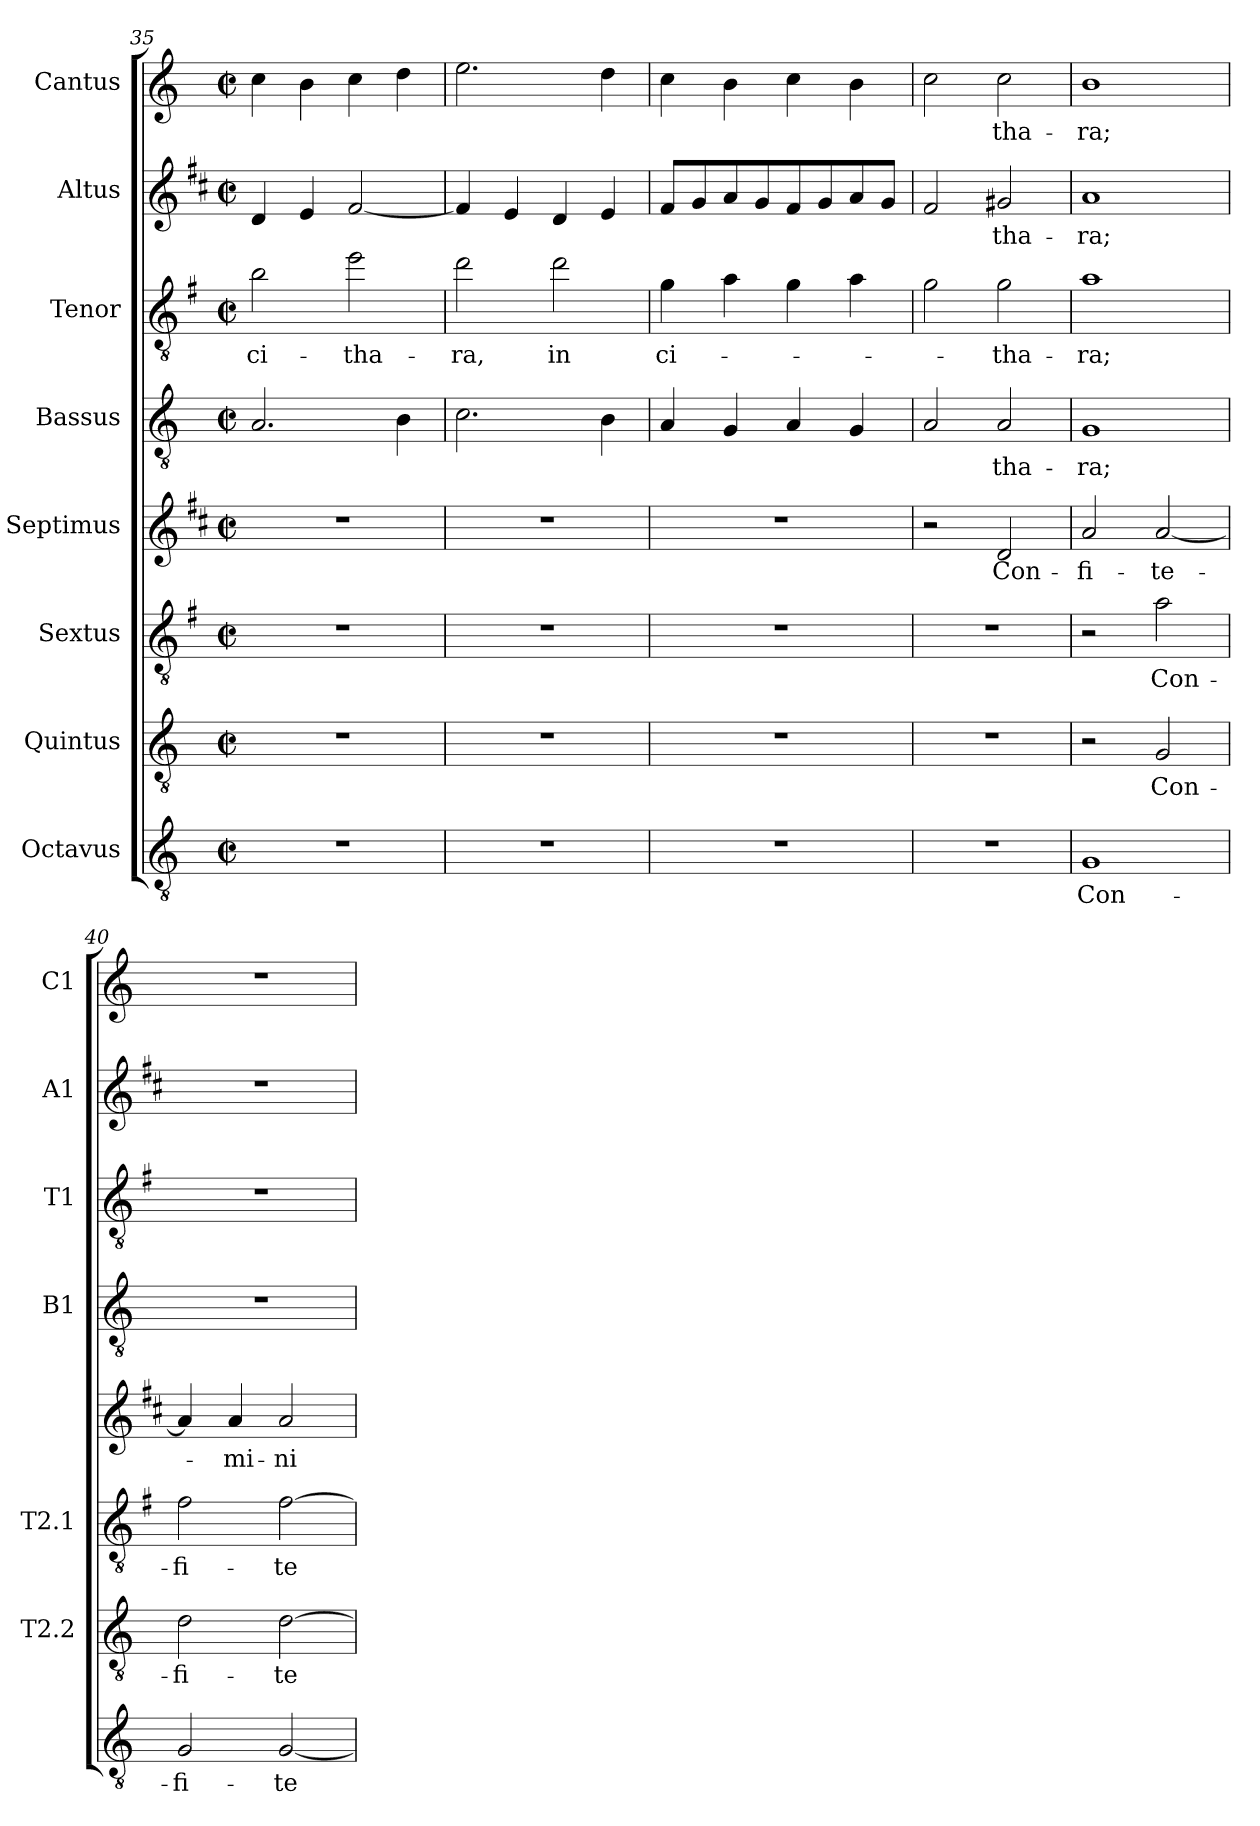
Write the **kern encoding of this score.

**kern	**text	**kern	**text	**kern	**text	**kern	**text	**kern	**text	**kern	**text	**kern	**text	**kern	**text
*part8	*part8	*part7	*part7	*part6	*part6	*part5	*part5	*part4	*part4	*part3	*part3	*part2	*part2	*part1	*part1
*staff8	*staff8	*staff7	*staff7	*staff6	*staff6	*staff5	*staff5	*staff4	*staff4	*staff3	*staff3	*staff2	*staff2	*staff1	*staff1
*I"Octavus	*	*I"Quintus	*	*I"Sextus	*	*I"Septimus	*	*I"Bassus	*	*I"Tenor	*	*I"Altus	*	*I"Cantus	*
*	*	*I'T2.2	*	*I'T2.1	*	*	*	*I'B1	*	*I'T1	*	*I'A1	*	*I'C1	*
*clefGv2	*	*clefGv2	*	*clefGv2	*	*clefG2	*	*clefGv2	*	*clefGv2	*	*clefG2	*	*clefG2	*
*	*	*	*	*ITrd4c7	*	*ITrd1c2	*	*	*	*ITrd4c7	*	*ITrd1c2	*	*	*
*k[]	*	*k[]	*	*k[]	*	*k[]	*	*k[]	*	*k[]	*	*k[]	*	*k[]	*
*C:	*	*C:	*	*C:	*	*C:	*	*C:	*	*C:	*	*C:	*	*C:	*
*M2/2	*	*M2/2	*	*M2/2	*	*M2/2	*	*M2/2	*	*M2/2	*	*M2/2	*	*M2/2	*
*met(c|)	*	*met(c|)	*	*met(c|)	*	*met(c|)	*	*met(c|)	*	*met(c|)	*	*met(c|)	*	*met(c|)	*
=35	=35	=35	=35	=35	=35	=35	=35	=35	=35	=35	=35	=35	=35	=35	=35
!	!	!	!	!	!	!	!	!	!	!	!LO:LY:b	!	!	!	!
1r	.	1r	.	1r	.	1r	.	2.A/	.	2e\	ci-	4c/	.	4cc\	.
.	.	.	.	.	.	.	.	.	.	.	.	4d/	.	4b\	.
!	!	!	!	!	!	!	!	!	!	!	!LO:LY:b	!	!	!	!
.	.	.	.	.	.	.	.	.	.	2a\	-tha-	[2e/	.	4cc\	.
.	.	.	.	.	.	.	.	4B\	.	.	.	.	.	4dd\	.
=36	=36	=36	=36	=36	=36	=36	=36	=36	=36	=36	=36	=36	=36	=36	=36
!	!	!	!	!	!	!	!	!	!	!	!LO:LY:b	!	!	!	!
1r	.	1r	.	1r	.	1r	.	2.c\	.	2g\	-ra,	4e/]	.	2.ee\	.
.	.	.	.	.	.	.	.	.	.	.	.	4d/	.	.	.
!	!	!	!	!	!	!	!	!	!	!	!LO:LY:b	!	!	!	!
.	.	.	.	.	.	.	.	.	.	2g\	in	4c/	.	.	.
.	.	.	.	.	.	.	.	4B\	.	.	.	4d/	.	4dd\	.
!!LO:LB:g=z
=37	=37	=37	=37	=37	=37	=37	=37	=37	=37	=37	=37	=37	=37	=37	=37
!	!	!	!	!	!	!	!	!	!	!	!LO:LY:b	!	!	!	!
1r	.	1r	.	1r	.	1r	.	4A/	.	4c\	ci-	8e/L	.	4cc\	.
.	.	.	.	.	.	.	.	.	.	.	.	8f/	.	.	.
.	.	.	.	.	.	.	.	4G/	.	4d\	.	8g/	.	4b\	.
.	.	.	.	.	.	.	.	.	.	.	.	8f/	.	.	.
.	.	.	.	.	.	.	.	4A/	.	4c\	.	8e/	.	4cc\	.
.	.	.	.	.	.	.	.	.	.	.	.	8f/	.	.	.
.	.	.	.	.	.	.	.	4G/	.	4d\	.	8g/	.	4b\	.
.	.	.	.	.	.	.	.	.	.	.	.	8f/J	.	.	.
=38	=38	=38	=38	=38	=38	=38	=38	=38	=38	=38	=38	=38	=38	=38	=38
1r	.	1r	.	1r	.	2r	.	2A/	.	2c\	.	2e/	.	2cc\	.
!	!	!	!	!	!	!	!LO:LY:b	!	!LO:LY:b	!	!LO:LY:b	!	!LO:LY:b	!	!LO:LY:b
.	.	.	.	.	.	2c/	Con-	2A/	-tha-	2c\	-tha-	2f#X/	-tha-	2cc\	-tha-
=39	=39	=39	=39	=39	=39	=39	=39	=39	=39	=39	=39	=39	=39	=39	=39
!	!LO:LY:b	!	!	!	!	!	!LO:LY:b	!	!LO:LY:b	!	!LO:LY:b	!	!LO:LY:b	!	!LO:LY:b
1G	Con-	2r	.	2r	.	2g/	-fi-	1G	-ra;	1d	-ra;	1g	-ra;	1b	-ra;
!	!	!	!LO:LY:b	!	!LO:LY:b	!	!LO:LY:b	!	!	!	!	!	!	!	!
.	.	2G/	Con-	2d\	Con-	[2g/	-te-	.	.	.	.	.	.	.	.
=40	=40	=40	=40	=40	=40	=40	=40	=40	=40	=40	=40	=40	=40	=40	=40
!	!LO:LY:b	!	!LO:LY:b	!	!LO:LY:b	!	!	!	!	!	!	!	!	!	!
2G/	-fi-	2d\	-fi-	2B\	-fi-	4g/]	.	1r	.	1r	.	1r	.	1r	.
!	!	!	!	!	!	!	!LO:LY:b	!	!	!	!	!	!	!	!
.	.	.	.	.	.	4g/	-mi-	.	.	.	.	.	.	.	.
!	!LO:LY:b	!	!LO:LY:b	!	!LO:LY:b	!	!LO:LY:b	!	!	!	!	!	!	!	!
[2G/	-te-	[2d\	-te-	[2B\	-te-	2g/	-ni	.	.	.	.	.	.	.	.
=	=	=	=	=	=	=	=	=	=	=	=	=	=	=	=
*-	*-	*-	*-	*-	*-	*-	*-	*-	*-	*-	*-	*-	*-	*-	*-
